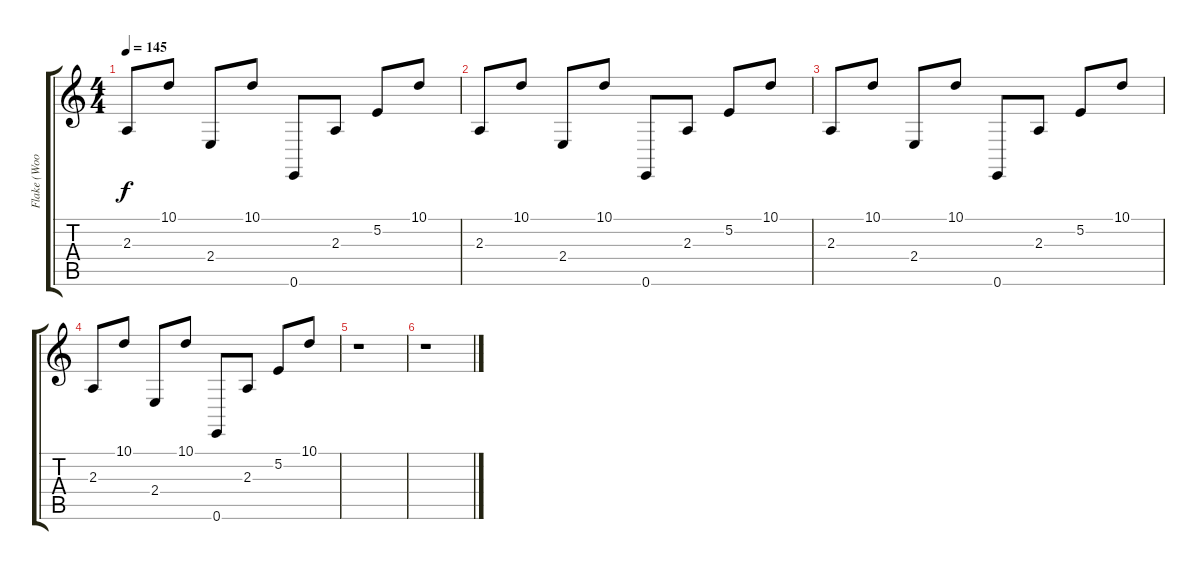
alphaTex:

\track ("Flake (Woodblock)" "Flake (Woo") {instrument woodblock}
\staff {score tabs}
\tuning (E4 B3 G3 D3 A2 E2) {hide}
\ts (4 4)
\tempo 145
\clef g2
\ks c
2.3.8{dy f} 10.1.8 2.4.8 10.1.8 0.6.8 2.3.8 5.2.8 10.1.8 |
2.3.8 10.1.8 2.4.8 10.1.8 0.6.8 2.3.8 5.2.8 10.1.8 |
2.3.8 10.1.8 2.4.8 10.1.8 0.6.8 2.3.8 5.2.8 10.1.8 |
2.3.8 10.1.8 2.4.8 10.1.8 0.6.8 2.3.8 5.2.8 10.1.8 |
r.1 |
r.1
